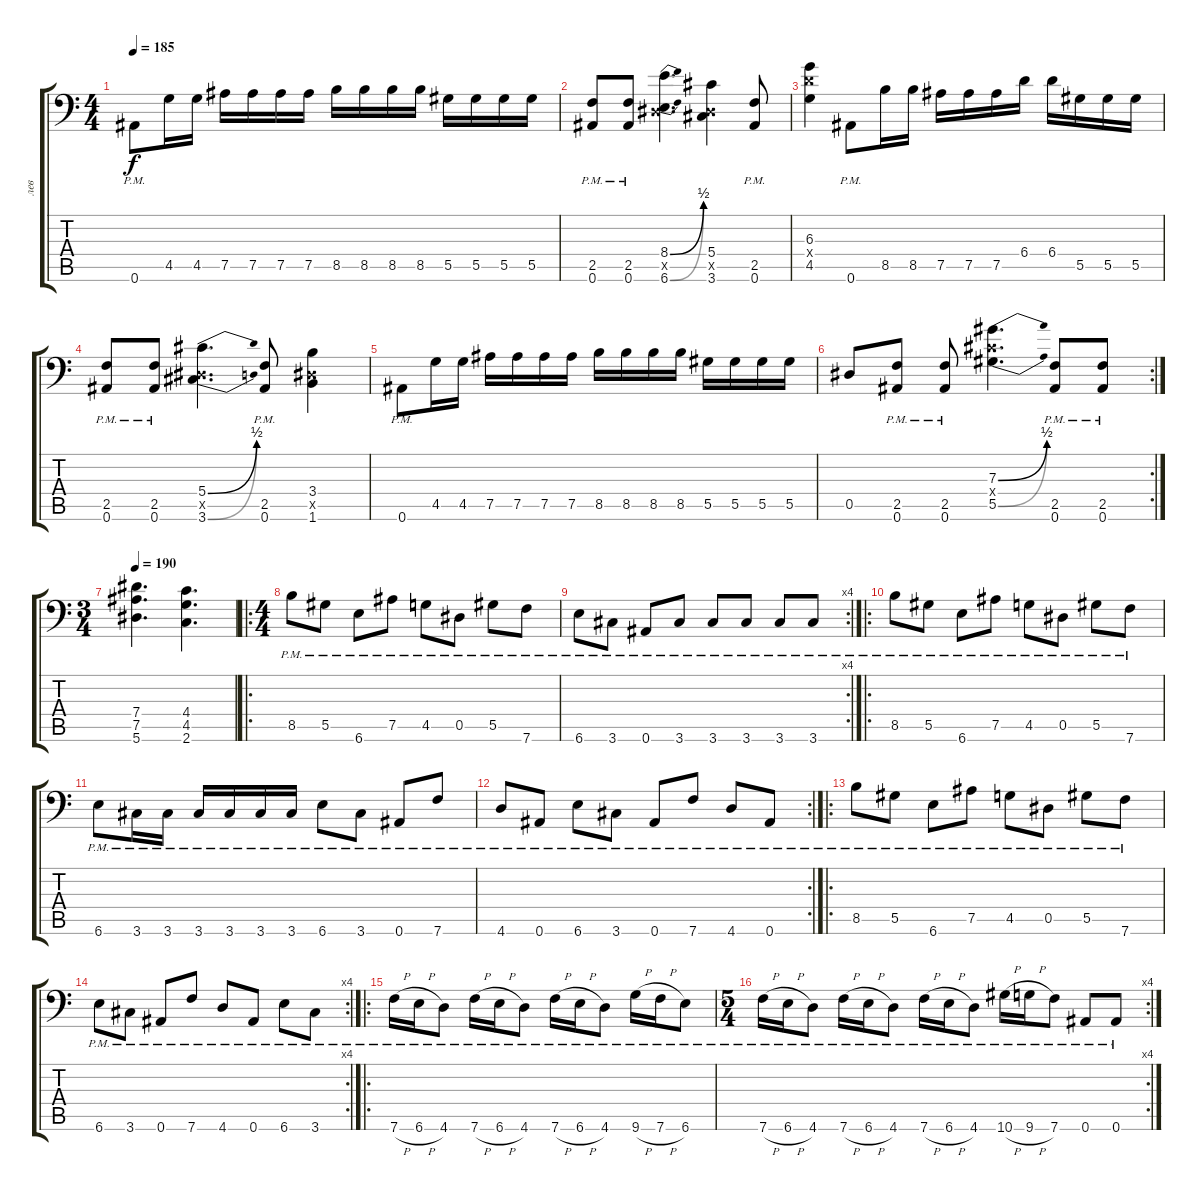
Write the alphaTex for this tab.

\track ("лев" "лев") {instrument distortionguitar}
\staff {score tabs}
\tuning (Bb3 F3 Db3 Ab2 Eb2 Bb1) {hide}
\ts (4 4)
\tempo 185
\clef f4
\ks c
0.6{pm}.8{dy f} 4.5.16 4.5.16 7.5.16 7.5.16 7.5.16 7.5.16 8.5.16 8.5.16 8.5.16 8.5.16 5.5.16 5.5.16 5.5.16 5.5.16 |
(2.5{pm} 0.6{pm}).8 (2.5{pm} 0.6{pm}).8 (8.4{be (bend 0 0 60 2)} 0.5{x} 6.6{be (bend 0 0 60 2)}).4{d} (5.4 0.5{x} 3.6).4 (2.5{pm} 0.6{pm}).8 |
(6.3 6.4{x} 4.5).4 0.6{pm}.8 8.5.16 8.5.16 7.5.16 7.5.16 7.5.16 6.4.16 6.4.16 5.5.16 5.5.16 5.5.16 |
(2.5{pm} 0.6{pm}).8 (2.5{pm} 0.6{pm}).8 (5.4{be (bend 0 0 60 2)} 0.5{x} 3.6{be (bend 0 0 60 2)}).4{d} (2.5{pm} 0.6{pm}).8 (3.4 0.5{x} 1.6).4 |
0.6{pm}.8 4.5.16 4.5.16 7.5.16 7.5.16 7.5.16 7.5.16 8.5.16 8.5.16 8.5.16 8.5.16 5.5.16 5.5.16 5.5.16 5.5.16 |
\rc 2
0.5.8 (2.5{pm} 0.6{pm}).8 (2.5{pm} 0.6{pm}).8 (7.3{be (bend 0 0 60 2)} 5.4{x} 5.5{be (bend 0 0 60 2)}).4{d} (2.5{pm} 0.6{pm}).8 (2.5{pm} 0.6{pm}).8 |
\ts (3 4)
\tempo 190
(7.4 7.5 5.6).4{d} (4.4 4.5 2.6).4{d} |
\ro
\ts (4 4)
8.5{pm}.8 5.5{pm}.8 6.6{pm}.8 7.5{pm}.8 4.5{pm}.8 0.5{pm}.8 5.5{pm}.8 7.6{pm}.8 |
\rc 4
6.6{pm}.8 3.6{pm}.8 0.6{pm}.8 3.6{pm}.8 3.6{pm}.8 3.6{pm}.8 3.6{pm}.8 3.6{pm}.8 |
\ro
8.5{pm}.8 5.5{pm}.8 6.6{pm}.8 7.5{pm}.8 4.5{pm}.8 0.5{pm}.8 5.5{pm}.8 7.6{pm}.8 |
6.6{pm}.8 3.6{pm}.16 3.6{pm}.16 3.6{pm}.16 3.6{pm}.16 3.6{pm}.16 3.6{pm}.16 6.6{pm}.8 3.6{pm}.8 0.6{pm}.8 7.6{pm}.8 |
\rc 2
4.6{pm}.8 0.6{pm}.8 6.6{pm}.8 3.6{pm}.8 0.6{pm}.8 7.6{pm}.8 4.6{pm}.8 0.6{pm}.8 |
\ro
8.5{pm}.8 5.5{pm}.8 6.6{pm}.8 7.5{pm}.8 4.5{pm}.8 0.5{pm}.8 5.5{pm}.8 7.6{pm}.8 |
\rc 4
6.6{pm}.8 3.6{pm}.8 0.6{pm}.8 7.6{pm}.8 4.6{pm}.8 0.6{pm}.8 6.6{pm}.8 3.6{pm}.8 |
\ro
7.6{h pm}.16 6.6{h pm}.16 4.6{pm}.8 7.6{h pm}.16 6.6{h pm}.16 4.6{pm}.8 7.6{h pm}.16 6.6{h pm}.16 4.6{pm}.8 9.6{h pm}.16 7.6{h pm}.16 6.6{pm}.8 |
\rc 4
\ts (5 4)
7.6{h pm}.16 6.6{h pm}.16 4.6{pm}.8 7.6{h pm}.16 6.6{h pm}.16 4.6{pm}.8 7.6{h pm}.16 6.6{h pm}.16 4.6{pm}.8 10.6{h pm}.16 9.6{h pm}.16 7.6{pm}.8 0.6{pm}.8 0.6{pm}.8
